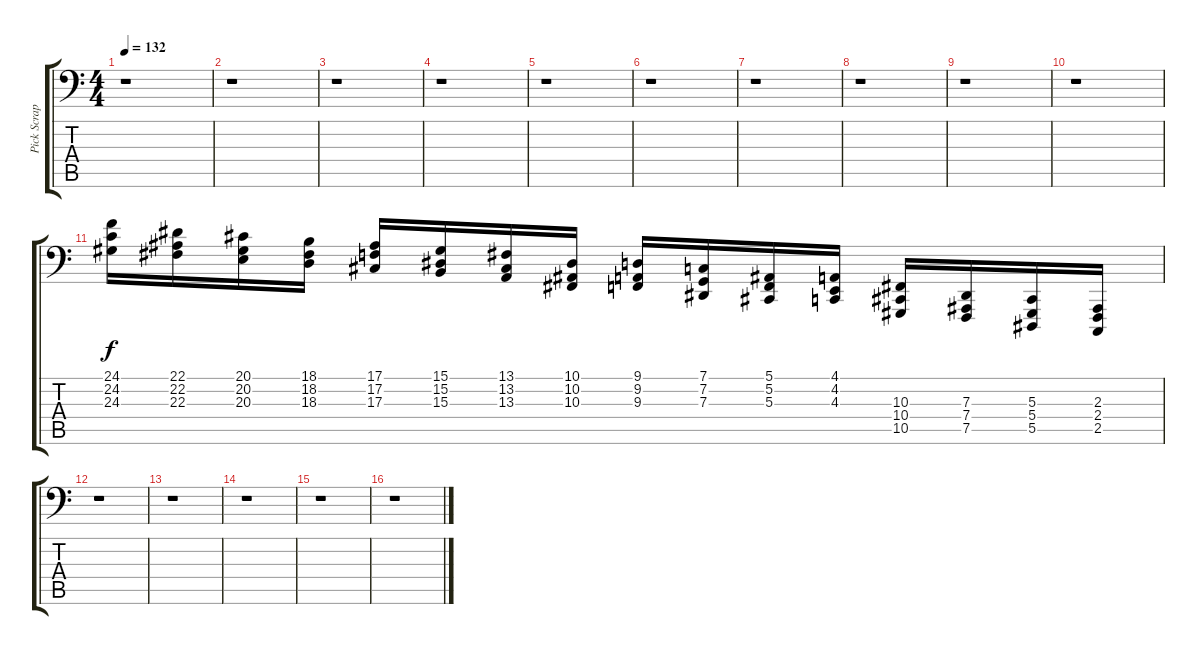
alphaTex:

\track ("Pick Scrapes (sound bad!)" "Pick Scrap") {instrument guitarfretnoise}
\staff {score tabs}
\tuning (F2 C2 Ab1 Eb1 Bb0 F0) {hide}
\ts (4 4)
\tempo 132
\clef f4
\ks c
r.1{dy f} |
r.1 |
r.1 |
r.1 |
r.1 |
r.1 |
r.1 |
r.1 |
r.1 |
r.1 |
(24.1 24.2 24.3).16 (22.1 22.2 22.3).16 (20.1 20.2 20.3).16 (18.1 18.2 18.3).16 (17.1 17.2 17.3).16 (15.1 15.2 15.3).16 (13.1 13.2 13.3).16 (10.1 10.2 10.3).16 (9.1 9.2 9.3).16 (7.1 7.2 7.3).16 (5.1 5.2 5.3).16 (4.1 4.2 4.3).16 (10.3 10.4 10.5).16 (7.3 7.4 7.5).16 (5.3 5.4 5.5).16 (2.3 2.4 2.5).16 |
r.1 |
r.1 |
r.1 |
r.1 |
r.1
